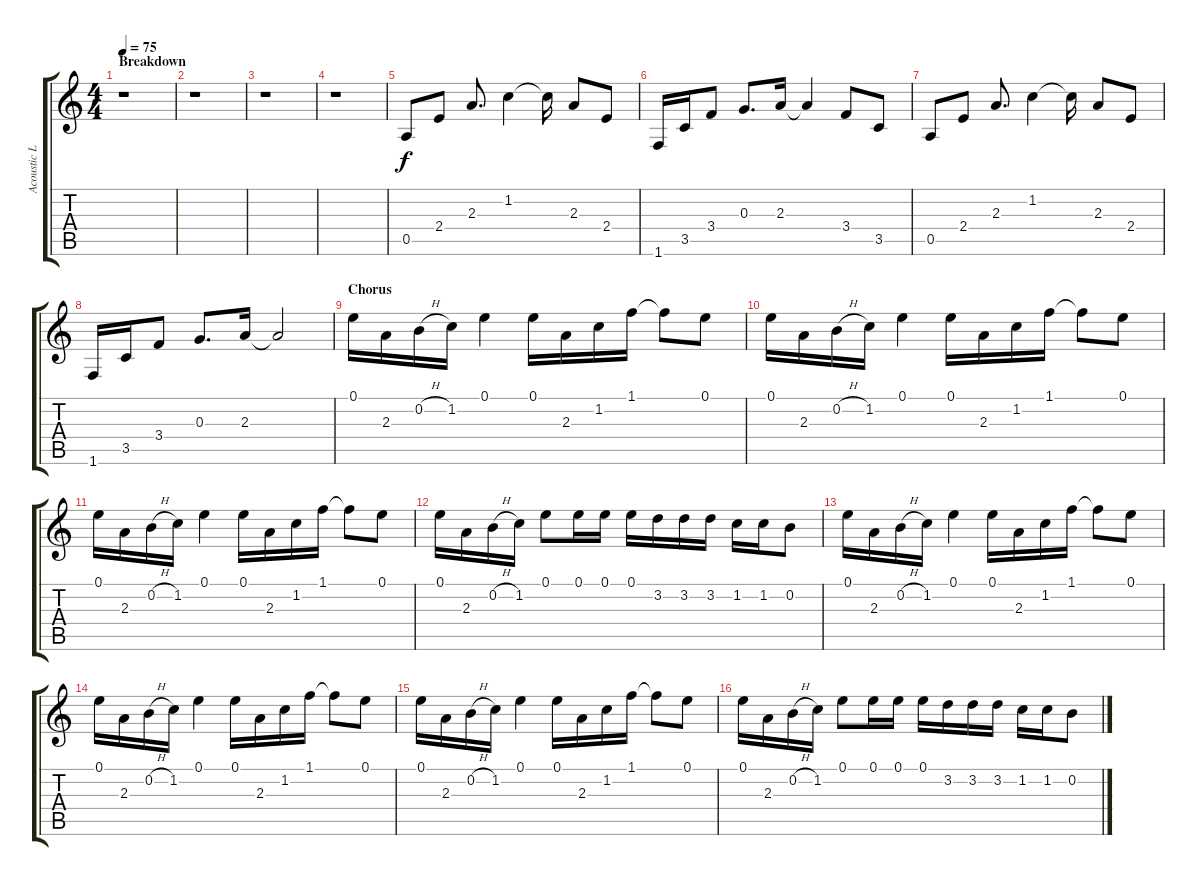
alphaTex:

\track ("Acoustic Lead" "Acoustic L") {instrument acousticguitarsteel}
\staff {score tabs}
\tuning (E4 B3 G3 D3 A2 E2) {hide}
\ts (4 4)
\section ("" "Breakdown")
\tempo 75
\clef g2
\ks c
r.1{dy f} |
r.1 |
r.1 |
r.1 |
0.5.8 2.4.8 2.3.8{d} 1.2.4 1.2{t}.16 2.3.8 2.4.8 |
1.6.16 3.5.16 3.4.8 0.3.8{d} 2.3.16 2.3{t}.4 3.4.8 3.5.8 |
0.5.8 2.4.8 2.3.8{d} 1.2.4 1.2{t}.16 2.3.8 2.4.8 |
1.6.16 3.5.16 3.4.8 0.3.8{d} 2.3.16 2.3{t}.2 |
\section ("" "Chorus")
0.1.16 2.3.16 0.2{h}.16 1.2.16 0.1.4 0.1.16 2.3.16 1.2.16 1.1.16 1.1{t}.8 0.1.8 |
0.1.16 2.3.16 0.2{h}.16 1.2.16 0.1.4 0.1.16 2.3.16 1.2.16 1.1.16 1.1{t}.8 0.1.8 |
0.1.16 2.3.16 0.2{h}.16 1.2.16 0.1.4 0.1.16 2.3.16 1.2.16 1.1.16 1.1{t}.8 0.1.8 |
0.1.16 2.3.16 0.2{h}.16 1.2.16 0.1.8 0.1.16 0.1.16 0.1.16 3.2.16 3.2.16 3.2.16 1.2.16 1.2.16 0.2.8 |
0.1.16 2.3.16 0.2{h}.16 1.2.16 0.1.4 0.1.16 2.3.16 1.2.16 1.1.16 1.1{t}.8 0.1.8 |
0.1.16 2.3.16 0.2{h}.16 1.2.16 0.1.4 0.1.16 2.3.16 1.2.16 1.1.16 1.1{t}.8 0.1.8 |
0.1.16 2.3.16 0.2{h}.16 1.2.16 0.1.4 0.1.16 2.3.16 1.2.16 1.1.16 1.1{t}.8 0.1.8 |
0.1.16 2.3.16 0.2{h}.16 1.2.16 0.1.8 0.1.16 0.1.16 0.1.16 3.2.16 3.2.16 3.2.16 1.2.16 1.2.16 0.2.8
